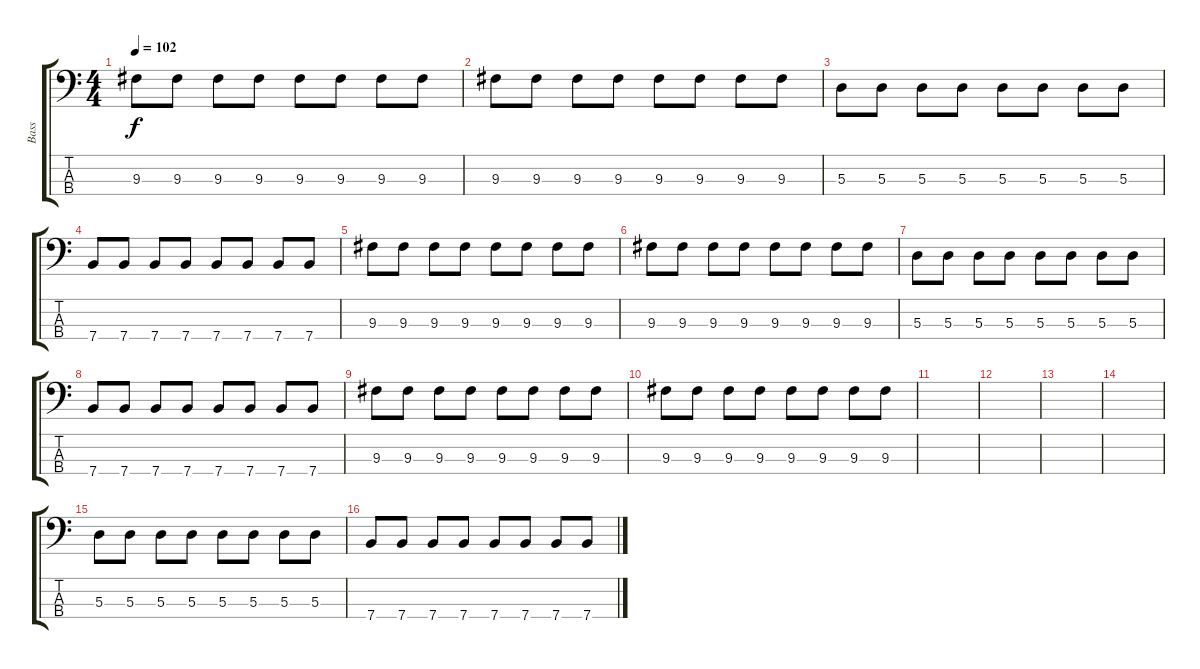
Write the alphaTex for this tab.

\track ("Bass" "Bass") {instrument electricbassfinger}
\staff {score tabs}
\tuning (G2 D2 A1 E1) {hide}
\ts (4 4)
\tempo 102
\clef f4
\ks c
9.3.8{dy f} 9.3.8 9.3.8 9.3.8 9.3.8 9.3.8 9.3.8 9.3.8 |
9.3.8 9.3.8 9.3.8 9.3.8 9.3.8 9.3.8 9.3.8 9.3.8 |
5.3.8 5.3.8 5.3.8 5.3.8 5.3.8 5.3.8 5.3.8 5.3.8 |
7.4.8 7.4.8 7.4.8 7.4.8 7.4.8 7.4.8 7.4.8 7.4.8 |
9.3.8 9.3.8 9.3.8 9.3.8 9.3.8 9.3.8 9.3.8 9.3.8 |
9.3.8 9.3.8 9.3.8 9.3.8 9.3.8 9.3.8 9.3.8 9.3.8 |
5.3.8 5.3.8 5.3.8 5.3.8 5.3.8 5.3.8 5.3.8 5.3.8 |
7.4.8 7.4.8 7.4.8 7.4.8 7.4.8 7.4.8 7.4.8 7.4.8 |
9.3.8 9.3.8 9.3.8 9.3.8 9.3.8 9.3.8 9.3.8 9.3.8 |
9.3.8 9.3.8 9.3.8 9.3.8 9.3.8 9.3.8 9.3.8 9.3.8 |
|
|
|
|
5.3.8 5.3.8 5.3.8 5.3.8 5.3.8 5.3.8 5.3.8 5.3.8 |
7.4.8 7.4.8 7.4.8 7.4.8 7.4.8 7.4.8 7.4.8 7.4.8
